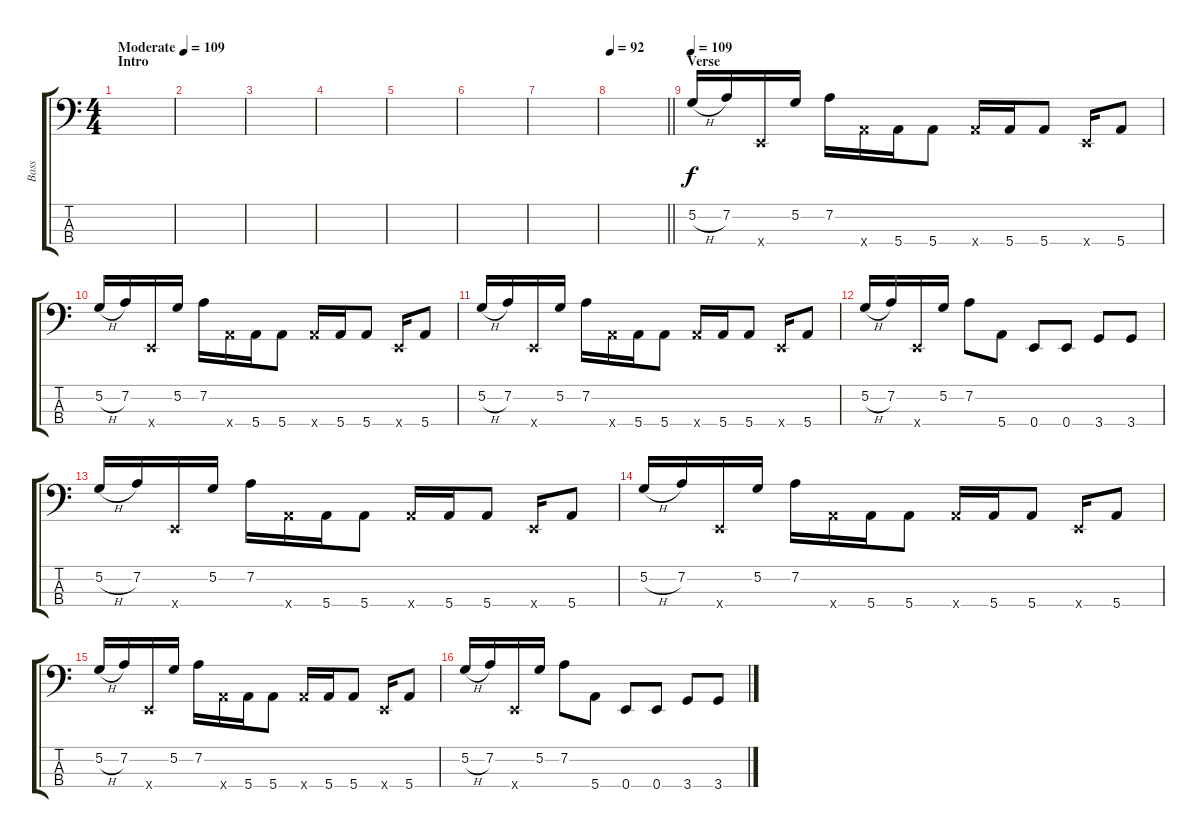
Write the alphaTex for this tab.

\track ("Bass" "Bass") {instrument slapbass1}
\staff {score tabs}
\tuning (G2 D2 A1 E1) {hide}
\ts (4 4)
\section ("" "Intro")
\tempo (109 "Moderate")
\tempo 104
\tempo (109 "Moderate")
\clef f4
\ks c
|
|
|
|
|
|
|
\tempo 92
\barLineRight lightlight
|
\section ("" "Verse")
\tempo 109
5.2{h}.16 7.2.16 0.4{x}.16 5.2.16 7.2.16 5.4{x}.16 5.4.16 5.4.8 5.4{x}.16 5.4.16 5.4.8 0.4{x}.16 5.4.8 |
5.2{h}.16 7.2.16 0.4{x}.16 5.2.16 7.2.16 5.4{x}.16 5.4.16 5.4.8 5.4{x}.16 5.4.16 5.4.8 0.4{x}.16 5.4.8 |
5.2{h}.16 7.2.16 0.4{x}.16 5.2.16 7.2.16 5.4{x}.16 5.4.16 5.4.8 5.4{x}.16 5.4.16 5.4.8 0.4{x}.16 5.4.8 |
5.2{h}.16 7.2.16 0.4{x}.16 5.2.16 7.2.8 5.4.8 0.4.8 0.4.8 3.4.8 3.4.8 |
5.2{h}.16 7.2.16 0.4{x}.16 5.2.16 7.2.16 5.4{x}.16 5.4.16 5.4.8 5.4{x}.16 5.4.16 5.4.8 0.4{x}.16 5.4.8 |
5.2{h}.16 7.2.16 0.4{x}.16 5.2.16 7.2.16 5.4{x}.16 5.4.16 5.4.8 5.4{x}.16 5.4.16 5.4.8 0.4{x}.16 5.4.8 |
5.2{h}.16 7.2.16 0.4{x}.16 5.2.16 7.2.16 5.4{x}.16 5.4.16 5.4.8 5.4{x}.16 5.4.16 5.4.8 0.4{x}.16 5.4.8 |
5.2{h}.16 7.2.16 0.4{x}.16 5.2.16 7.2.8 5.4.8 0.4.8 0.4.8 3.4.8 3.4.8
